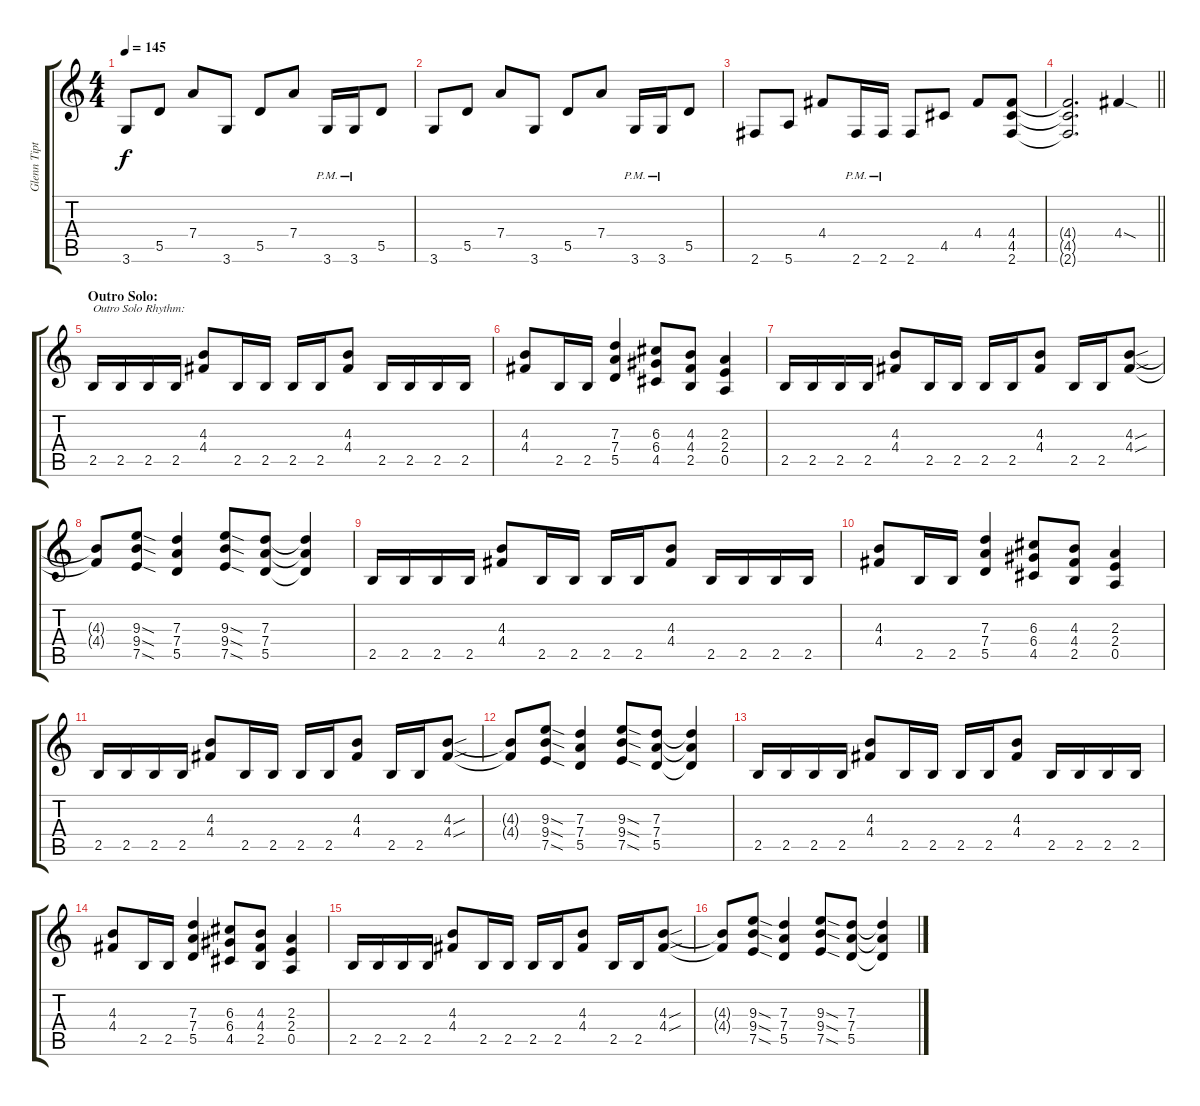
\track ("Glenn Tipton" "Glenn Tipt") {instrument distortionguitar}
\staff {score tabs}
\tuning (E4 B3 G3 D3 A2 E2) {hide}
\ts (4 4)
\tempo 145
\clef g2
\ks c
3.6.8{dy f} 5.5.8 7.4.8 3.6.8 5.5.8 7.4.8 3.6{pm}.16 3.6{pm}.16 5.5.8 |
3.6.8 5.5.8 7.4.8 3.6.8 5.5.8 7.4.8 3.6{pm}.16 3.6{pm}.16 5.5.8 |
2.6.8 5.6.8 4.4.8 2.6{pm}.16 2.6{pm}.16 2.6.8 4.5.8 4.4.8 (4.4 4.5 2.6).8 |
\barLineRight lightlight
(4.4{t} 4.5{t} 2.6{t}).2{d} 4.4{sod}.4 |
\section ("" "Outro Solo:")
2.5.16{txt "Outro Solo Rhythm:"} 2.5.16 2.5.16 2.5.16 (4.3 4.4).8 2.5.16 2.5.16 2.5.16 2.5.16 (4.3 4.4).8 2.5.16 2.5.16 2.5.16 2.5.16 |
(4.3 4.4).8 2.5.16 2.5.16 (7.3 7.4 5.5).4 (6.3 6.4 4.5).8 (4.3 4.4 2.5).8 (2.3 2.4 0.5).4 |
2.5.16 2.5.16 2.5.16 2.5.16 (4.3 4.4).8 2.5.16 2.5.16 2.5.16 2.5.16 (4.3 4.4).8 2.5.16 2.5.16 (4.3{sou} 4.4{sou}).8 |
(4.3{t} 4.4{t}).8 (9.3{sod} 9.4{sod} 7.5{sod}).8 (7.3 7.4 5.5).4 (9.3{sod} 9.4{sod} 7.5{sod}).8 (7.3 7.4 5.5).8 (7.3{t} 7.4{t} 5.5{t}).4 |
2.5.16 2.5.16 2.5.16 2.5.16 (4.3 4.4).8 2.5.16 2.5.16 2.5.16 2.5.16 (4.3 4.4).8 2.5.16 2.5.16 2.5.16 2.5.16 |
(4.3 4.4).8 2.5.16 2.5.16 (7.3 7.4 5.5).4 (6.3 6.4 4.5).8 (4.3 4.4 2.5).8 (2.3 2.4 0.5).4 |
2.5.16 2.5.16 2.5.16 2.5.16 (4.3 4.4).8 2.5.16 2.5.16 2.5.16 2.5.16 (4.3 4.4).8 2.5.16 2.5.16 (4.3{sou} 4.4{sou}).8 |
(4.3{t} 4.4{t}).8 (9.3{sod} 9.4{sod} 7.5{sod}).8 (7.3 7.4 5.5).4 (9.3{sod} 9.4{sod} 7.5{sod}).8 (7.3 7.4 5.5).8 (7.3{t} 7.4{t} 5.5{t}).4 |
2.5.16 2.5.16 2.5.16 2.5.16 (4.3 4.4).8 2.5.16 2.5.16 2.5.16 2.5.16 (4.3 4.4).8 2.5.16 2.5.16 2.5.16 2.5.16 |
(4.3 4.4).8 2.5.16 2.5.16 (7.3 7.4 5.5).4 (6.3 6.4 4.5).8 (4.3 4.4 2.5).8 (2.3 2.4 0.5).4 |
2.5.16 2.5.16 2.5.16 2.5.16 (4.3 4.4).8 2.5.16 2.5.16 2.5.16 2.5.16 (4.3 4.4).8 2.5.16 2.5.16 (4.3{sou} 4.4{sou}).8 |
(4.3{t} 4.4{t}).8 (9.3{sod} 9.4{sod} 7.5{sod}).8 (7.3 7.4 5.5).4 (9.3{sod} 9.4{sod} 7.5{sod}).8 (7.3 7.4 5.5).8 (7.3{t} 7.4{t} 5.5{t}).4
